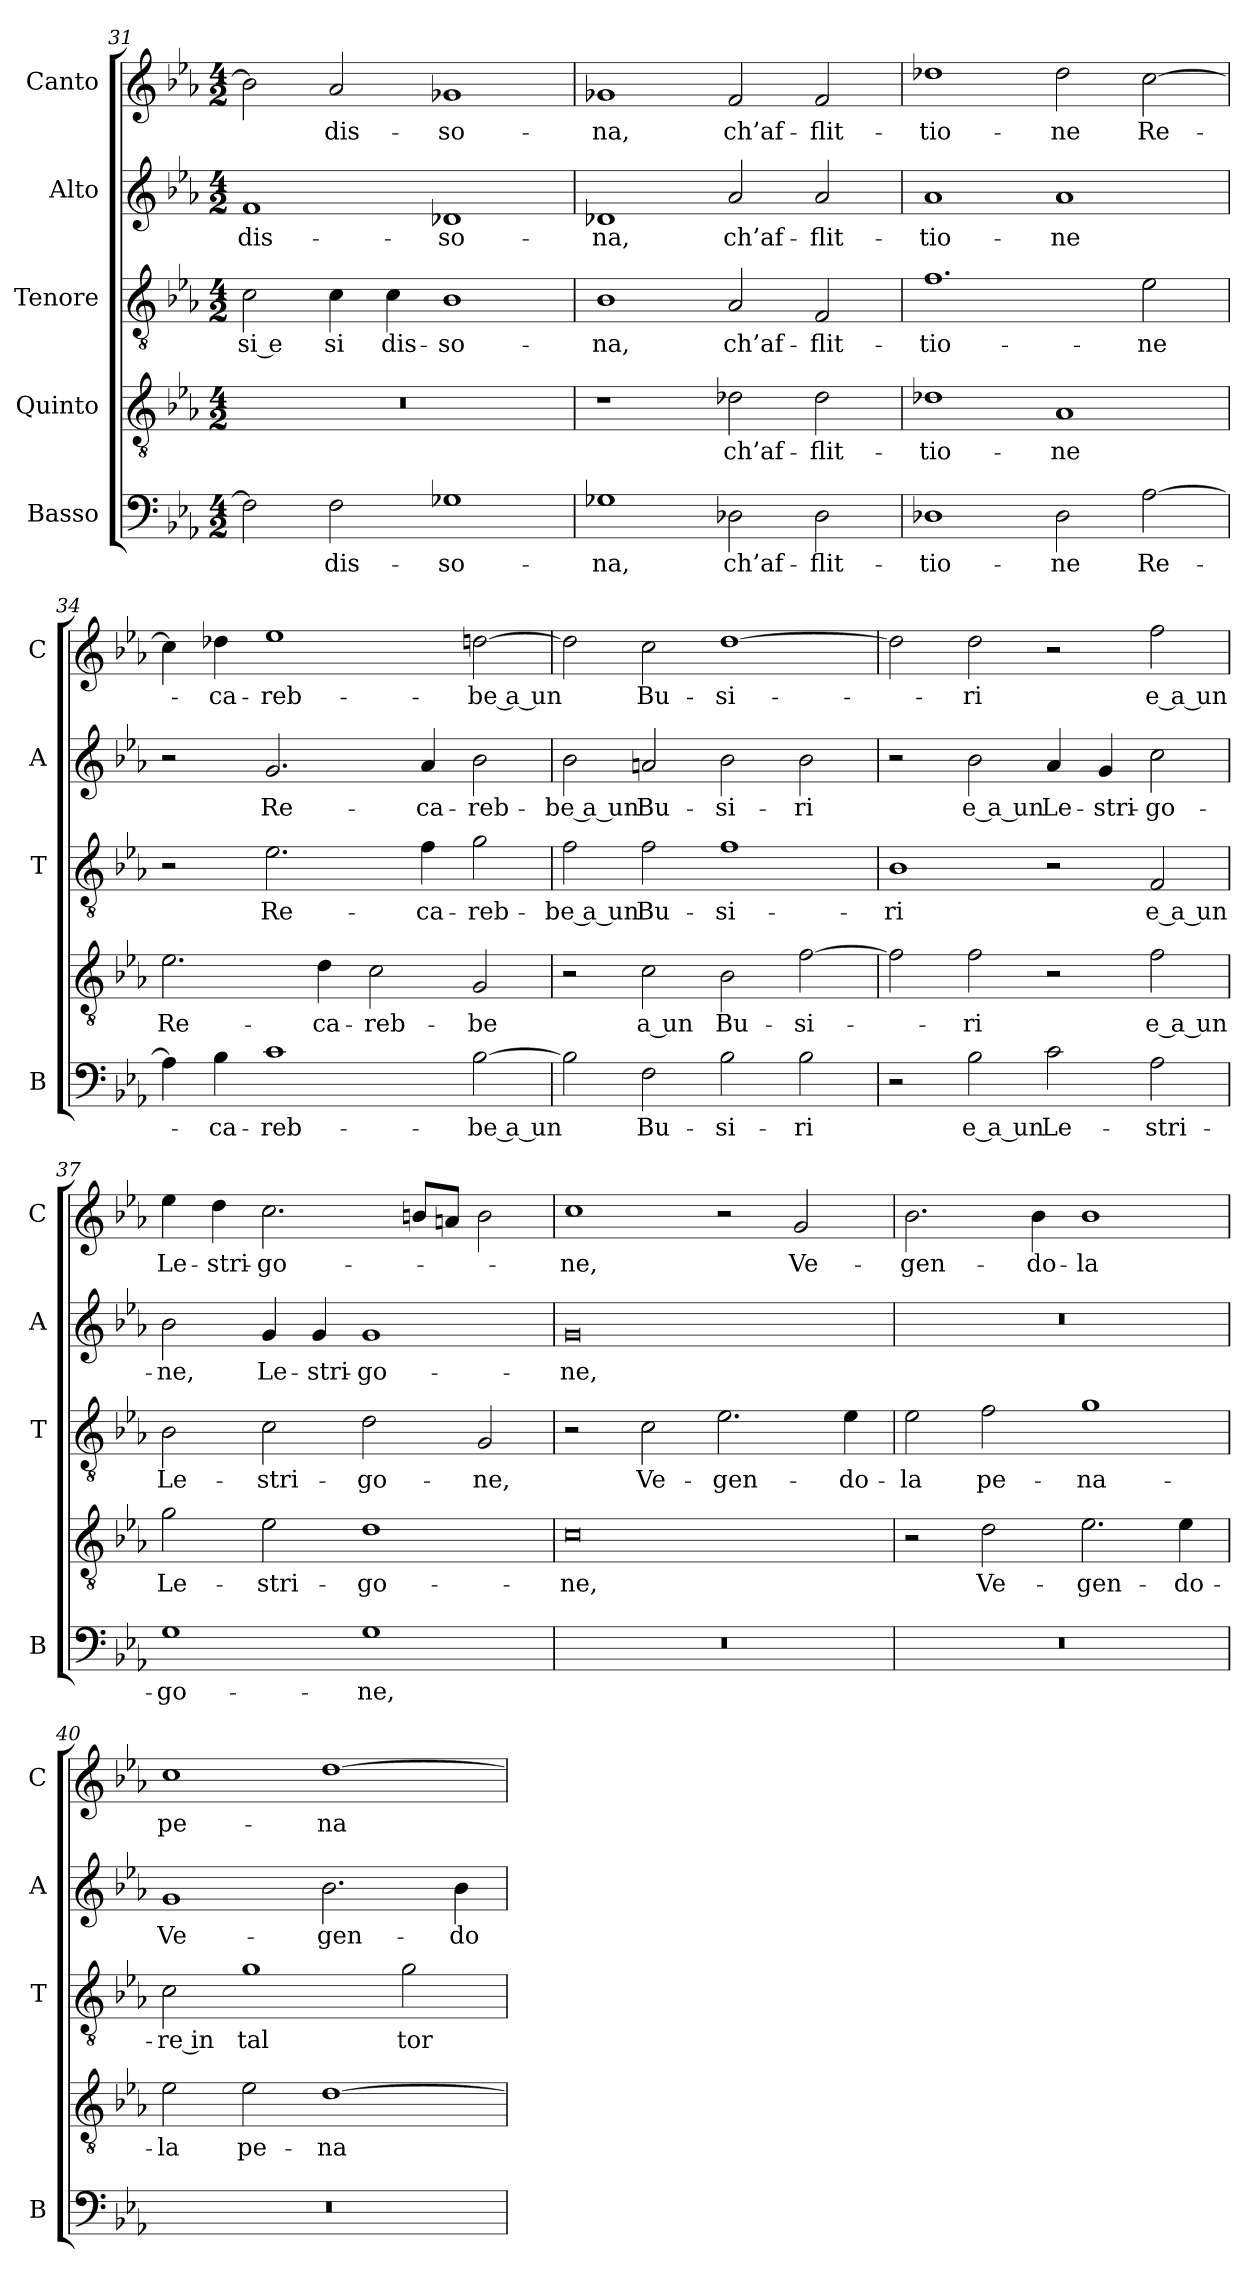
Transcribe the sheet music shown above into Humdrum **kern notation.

**kern	**text	**kern	**text	**kern	**text	**kern	**text	**kern	**text
*part5	*part5	*part4	*part4	*part3	*part3	*part2	*part2	*part1	*part1
*staff5	*staff5	*staff4	*staff4	*staff3	*staff3	*staff2	*staff2	*staff1	*staff1
*I"Basso	*	*I"Quinto	*	*I"Tenore	*	*I"Alto	*	*I"Canto	*
*I'B	*	*	*	*I'T	*	*I'A	*	*I'C	*
!!LO:LB:g=z
*clefF4	*	*clefGv2	*	*clefGv2	*	*clefG2	*	*clefG2	*
*k[b-e-a-]	*	*k[b-e-a-]	*	*k[b-e-a-]	*	*k[b-e-a-]	*	*k[b-e-a-]	*
*E-:	*	*E-:	*	*E-:	*	*E-:	*	*E-:	*
*M4/2	*	*M4/2	*	*M4/2	*	*M4/2	*	*M4/2	*
=31	=31	=31	=31	=31	=31	=31	=31	=31	=31
!	!	!	!	!	!LO:LY:b	!	!LO:LY:b	!	!
2F\]	.	0r	.	2c\	-si e	1f	dis-	2b-\]	.
!	!LO:LY:b	!	!	!	!LO:LY:b	!	!	!	!LO:LY:b
2F\	dis-	.	.	4c\	si	.	.	2a-/	dis-
!	!	!	!	!	!LO:LY:b	!	!	!	!
.	.	.	.	4c\	dis-	.	.	.	.
!	!LO:LY:b	!	!	!	!LO:LY:b	!	!LO:LY:b	!	!LO:LY:b
1G-X	-so-	.	.	1B-	-so-	1d-X	-so-	1g-X	-so-
=32	=32	=32	=32	=32	=32	=32	=32	=32	=32
!	!LO:LY:b	!	!	!	!LO:LY:b	!	!LO:LY:b	!	!LO:LY:b
1G-X	-na,	1r	.	1B-	-na,	1d-X	-na,	1g-X	-na,
!	!LO:LY:b	!	!LO:LY:b	!	!LO:LY:b	!	!LO:LY:b	!	!LO:LY:b
2D-X\	ch’af-	2d-X\	ch’af-	2A-/	ch’af-	2a-/	ch’af-	2f/	ch’af-
!	!LO:LY:b	!	!LO:LY:b	!	!LO:LY:b	!	!LO:LY:b	!	!LO:LY:b
2D-\	-flit-	2d-\	-flit-	2F/	-flit-	2a-/	-flit-	2f/	-flit-
=33	=33	=33	=33	=33	=33	=33	=33	=33	=33
!	!LO:LY:b	!	!LO:LY:b	!	!LO:LY:b	!	!LO:LY:b	!	!LO:LY:b
1D-X	-tio-	1d-X	-tio-	1.f	-tio-	1a-	-tio-	1dd-X	-tio-
!	!LO:LY:b	!	!LO:LY:b	!	!	!	!LO:LY:b	!	!LO:LY:b
2D-\	-ne	1A-	-ne	.	.	1a-	-ne	2dd-\	-ne
!	!LO:LY:b	!	!	!	!LO:LY:b	!	!	!	!LO:LY:b
[2A-\	Re-	.	.	2e-\	-ne	.	.	[2cc\	Re-
=34	=34	=34	=34	=34	=34	=34	=34	=34	=34
!	!	!	!LO:LY:b	!	!	!	!	!	!
4A-\]	.	2.e-\	Re-	2r	.	2r	.	4cc\]	.
!	!LO:LY:b	!	!	!	!	!	!	!	!LO:LY:b
4B-\	-ca-	.	.	.	.	.	.	4dd-X\	-ca-
!	!LO:LY:b	!	!	!	!LO:LY:b	!	!LO:LY:b	!	!LO:LY:b
1c	-reb-	.	.	2.e-\	Re-	2.g/	Re-	1ee-	-reb-
!	!	!	!LO:LY:b	!	!	!	!	!	!
.	.	4d\	-ca-	.	.	.	.	.	.
!	!	!	!LO:LY:b	!	!	!	!	!	!
.	.	2c\	-reb-	.	.	.	.	.	.
!	!	!	!	!	!LO:LY:b	!	!LO:LY:b	!	!
.	.	.	.	4f\	-ca-	4a-/	-ca-	.	.
!	!LO:LY:b	!	!LO:LY:b	!	!LO:LY:b	!	!LO:LY:b	!	!LO:LY:b
[2B-\	-be a un	2G/	-be	2g\	-reb-	2b-\	-reb-	[2ddn\	-be a un
=35	=35	=35	=35	=35	=35	=35	=35	=35	=35
!	!	!	!	!	!LO:LY:b	!	!LO:LY:b	!	!
2B-\]	.	2r	.	2f\	-be a un	2b-\	-be a un	2dd\]	.
!	!LO:LY:b	!	!LO:LY:b	!	!LO:LY:b	!	!LO:LY:b	!	!LO:LY:b
2F\	Bu-	2c\	a un	2f\	Bu-	2an/	Bu-	2cc\	Bu-
!	!LO:LY:b	!	!LO:LY:b	!	!LO:LY:b	!	!LO:LY:b	!	!LO:LY:b
2B-\	-si-	2B-\	Bu-	1f	-si-	2b-\	-si-	[1dd	-si-
!	!LO:LY:b	!	!LO:LY:b	!	!	!	!LO:LY:b	!	!
2B-\	-ri	[2f\	-si-	.	.	2b-\	-ri	.	.
!!LO:PB:g=z
=36	=36	=36	=36	=36	=36	=36	=36	=36	=36
!	!	!	!	!	!LO:LY:b	!	!	!	!
2r	.	2f\]	.	1B-	-ri	2r	.	2dd\]	.
!	!LO:LY:b	!	!LO:LY:b	!	!	!	!LO:LY:b	!	!LO:LY:b
2B-\	e a un	2f\	-ri	.	.	2b-\	e a un	2dd\	-ri
!	!LO:LY:b	!	!	!	!	!	!LO:LY:b	!	!
2c\	Le-	2r	.	2r	.	4a-/	Le-	2r	.
!	!	!	!	!	!	!	!LO:LY:b	!	!
.	.	.	.	.	.	4g/	-stri-	.	.
!	!LO:LY:b	!	!LO:LY:b	!	!LO:LY:b	!	!LO:LY:b	!	!LO:LY:b
2A-\	-stri-	2f\	e a un	2F/	e a un	2cc\	-go-	2ff\	e a un
=37	=37	=37	=37	=37	=37	=37	=37	=37	=37
!	!LO:LY:b	!	!LO:LY:b	!	!LO:LY:b	!	!LO:LY:b	!	!LO:LY:b
1G	-go-	2g\	Le-	2B-\	Le-	2b-\	-ne,	4ee-\	Le-
!	!	!	!	!	!	!	!	!	!LO:LY:b
.	.	.	.	.	.	.	.	4dd\	-stri-
!	!	!	!LO:LY:b	!	!LO:LY:b	!	!LO:LY:b	!	!LO:LY:b
.	.	2e-\	-stri-	2c\	-stri-	4g/	Le-	2.cc\	-go-
!	!	!	!	!	!	!	!LO:LY:b	!	!
.	.	.	.	.	.	4g/	-stri-	.	.
!	!LO:LY:b	!	!LO:LY:b	!	!LO:LY:b	!	!LO:LY:b	!	!
1G	-ne,	1d	-go-	2d\	-go-	1g	-go-	.	.
.	.	.	.	.	.	.	.	8bn/L	.
.	.	.	.	.	.	.	.	8an/J	.
!	!	!	!	!	!LO:LY:b	!	!	!	!
.	.	.	.	2G/	-ne,	.	.	2b\	.
=38	=38	=38	=38	=38	=38	=38	=38	=38	=38
!	!	!	!LO:LY:b	!	!	!	!LO:LY:b	!	!LO:LY:b
0r	.	0c	-ne,	2r	.	0g	-ne,	1cc	-ne,
!	!	!	!	!	!LO:LY:b	!	!	!	!
.	.	.	.	2c\	Ve-	.	.	.	.
!	!	!	!	!	!LO:LY:b	!	!	!	!
.	.	.	.	2.e-\	-gen-	.	.	2r	.
!	!	!	!	!	!	!	!	!	!LO:LY:b
.	.	.	.	.	.	.	.	2g/	Ve-
!	!	!	!	!	!LO:LY:b	!	!	!	!
.	.	.	.	4e-\	-do-	.	.	.	.
=39	=39	=39	=39	=39	=39	=39	=39	=39	=39
!	!	!	!	!	!LO:LY:b	!	!	!	!LO:LY:b
0r	.	2r	.	2e-\	-la	0r	.	2.b-\	-gen-
!	!	!	!LO:LY:b	!	!LO:LY:b	!	!	!	!
.	.	2d\	Ve-	2f\	pe-	.	.	.	.
!	!	!	!	!	!	!	!	!	!LO:LY:b
.	.	.	.	.	.	.	.	4b-\	-do-
!	!	!	!LO:LY:b	!	!LO:LY:b	!	!	!	!LO:LY:b
.	.	2.e-\	-gen-	1g	-na-	.	.	1b-	-la
!	!	!	!LO:LY:b	!	!	!	!	!	!
.	.	4e-\	-do-	.	.	.	.	.	.
!!LO:LB:g=z
=40	=40	=40	=40	=40	=40	=40	=40	=40	=40
!	!	!	!LO:LY:b	!	!LO:LY:b	!	!LO:LY:b	!	!LO:LY:b
0r	.	2e-\	-la	2c\	-re in	1g	Ve-	1cc	pe-
!	!	!	!LO:LY:b	!	!LO:LY:b	!	!	!	!
.	.	2e-\	pe-	1g	tal	.	.	.	.
!	!	!	!LO:LY:b	!	!	!	!LO:LY:b	!	!LO:LY:b
.	.	[1d	-na-	.	.	2.b-\	-gen-	[1dd	-na-
!	!	!	!	!	!LO:LY:b	!	!	!	!
.	.	.	.	2g\	tor-	.	.	.	.
!	!	!	!	!	!	!	!LO:LY:b	!	!
.	.	.	.	.	.	4b-\	-do-	.	.
=	=	=	=	=	=	=	=	=	=
*-	*-	*-	*-	*-	*-	*-	*-	*-	*-
